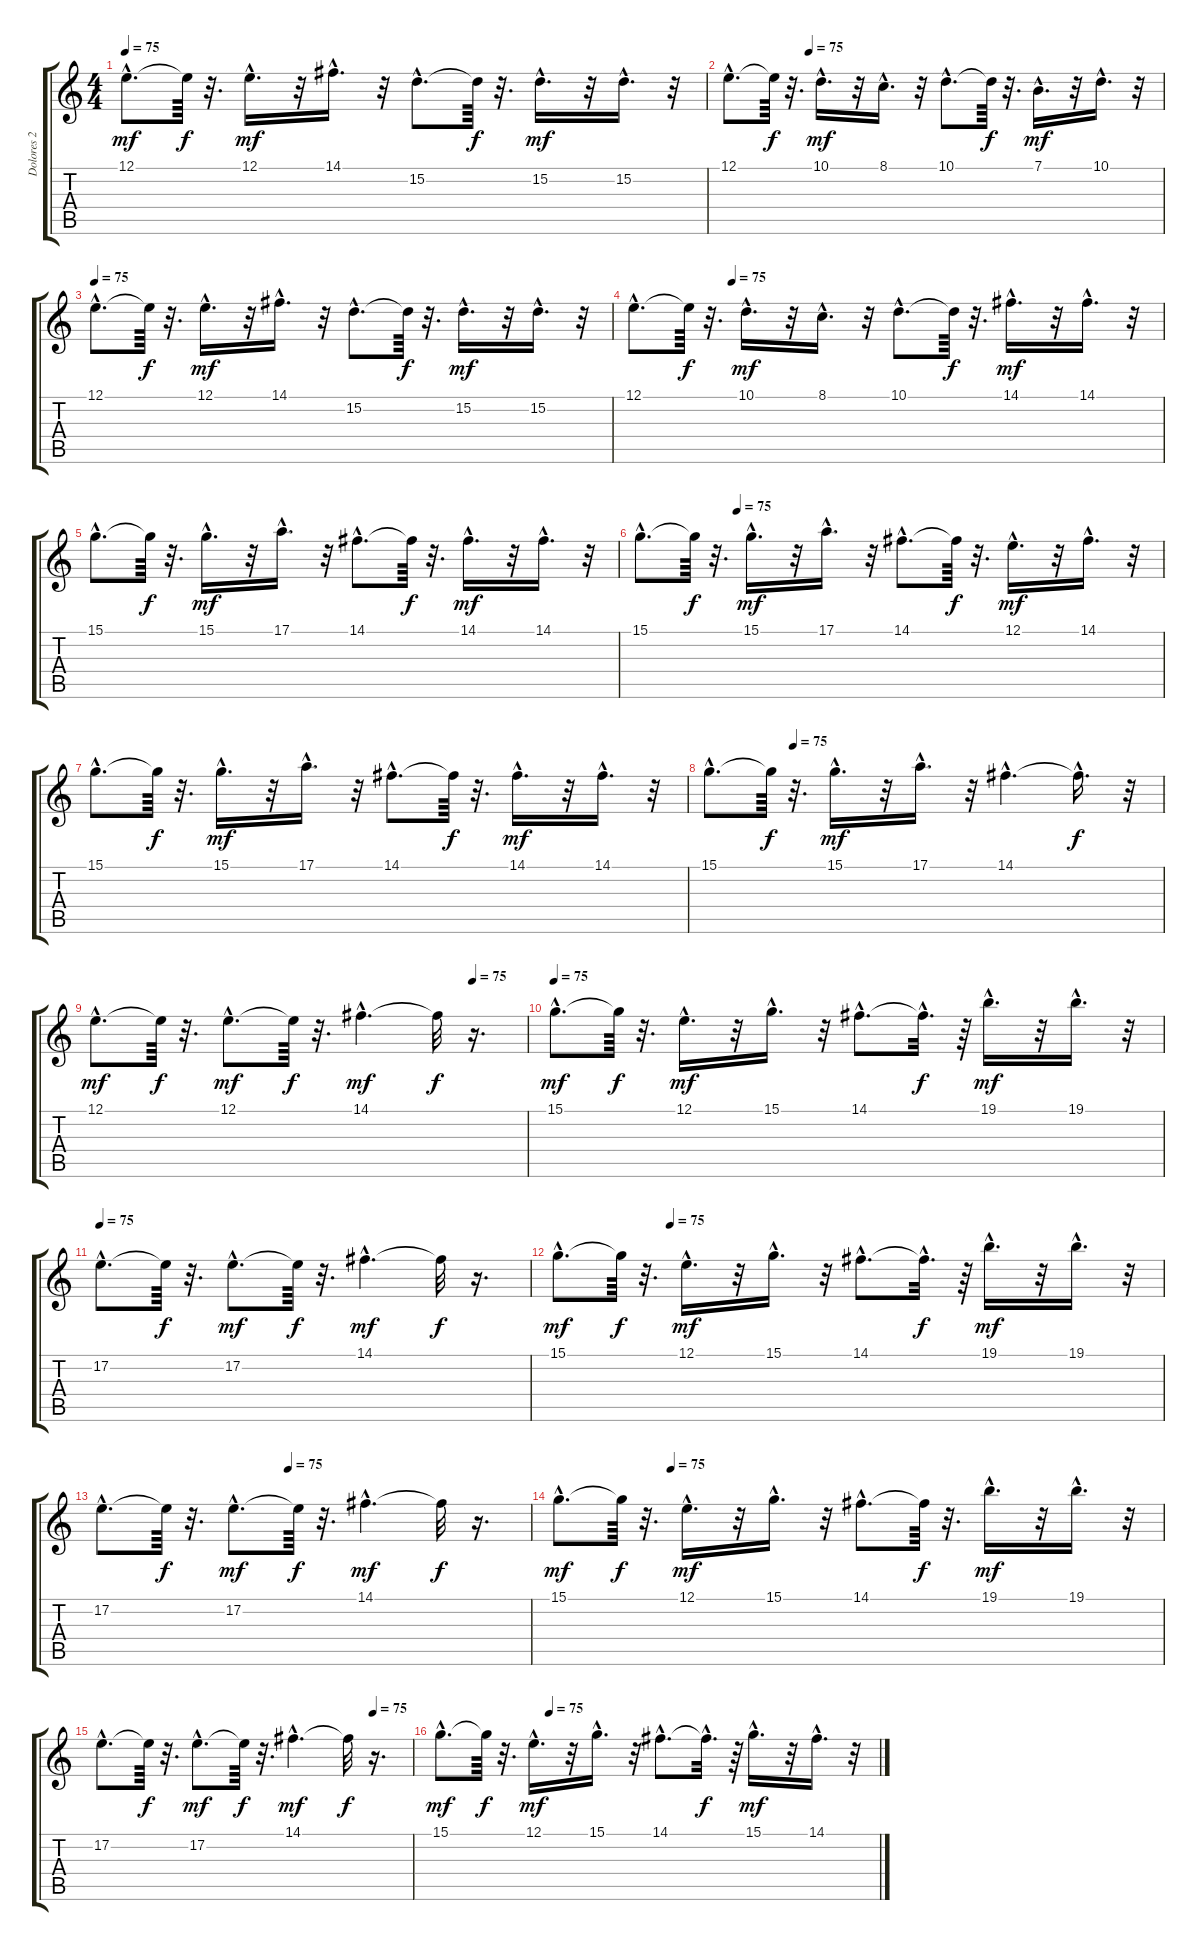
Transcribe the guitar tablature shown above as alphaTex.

\track ("Dolores 2" "Dolores 2") {instrument pad3polysynth}
\staff {score tabs}
\tuning (E4 B3 G3 D3 A2 E2) {hide}
\ts (4 4)
\tempo 75
\clef g2
\ks c
12.1{hac}.8{d dy mf} 12.1{t}.64{dy f} r.32{d} 12.1{hac}.16{d dy mf} r.32 14.1{hac}.16{d} r.32 15.2{hac}.8{d} 15.2{t}.64{dy f} r.32{d} 15.2{hac}.16{d dy mf} r.32 15.2{hac}.16{d} r.32 |
\tempo (75 0.1875)
12.1{hac}.8{d} 12.1{t}.64{dy f} r.32{d} 10.1{hac}.16{d dy mf} r.32 8.1{hac}.16{d} r.32 10.1{hac}.8{d} 10.1{t}.64{dy f} r.32{d} 7.1{hac}.16{d dy mf} r.32 10.1{hac}.16{d} r.32 |
\tempo 75
12.1{hac}.8{d} 12.1{t}.64{dy f} r.32{d} 12.1{hac}.16{d dy mf} r.32 14.1{hac}.16{d} r.32 15.2{hac}.8{d} 15.2{t}.64{dy f} r.32{d} 15.2{hac}.16{d dy mf} r.32 15.2{hac}.16{d} r.32 |
\tempo (75 0.1875)
12.1{hac}.8{d} 12.1{t}.64{dy f} r.32{d} 10.1{hac}.16{d dy mf} r.32 8.1{hac}.16{d} r.32 10.1{hac}.8{d} 10.1{t}.64{dy f} r.32{d} 14.1{hac}.16{d dy mf} r.32 14.1{hac}.16{d} r.32 |
15.1{hac}.8{d} 15.1{t}.64{dy f} r.32{d} 15.1{hac}.16{d dy mf} r.32 17.1{hac}.16{d} r.32 14.1{hac}.8{d} 14.1{t}.64{dy f} r.32{d} 14.1{hac}.16{d dy mf} r.32 14.1{hac}.16{d} r.32 |
\tempo (75 0.1875)
15.1{hac}.8{d} 15.1{t}.64{dy f} r.32{d} 15.1{hac}.16{d dy mf} r.32 17.1{hac}.16{d} r.32 14.1{hac}.8{d} 14.1{t}.64{dy f} r.32{d} 12.1{hac}.16{d dy mf} r.32 14.1{hac}.16{d} r.32 |
15.1{hac}.8{d} 15.1{t}.64{dy f} r.32{d} 15.1{hac}.16{d dy mf} r.32 17.1{hac}.16{d} r.32 14.1{hac}.8{d} 14.1{t}.64{dy f} r.32{d} 14.1{hac}.16{d dy mf} r.32 14.1{hac}.16{d} r.32 |
\tempo (75 0.1875)
15.1{hac}.8{d} 15.1{t}.64{dy f} r.32{d} 15.1{hac}.16{d dy mf} r.32 17.1{hac}.16{d} r.32 14.1{hac}.4{d} 14.1{hac t}.16{d dy f} r.32 |
\tempo (75 0.875)
12.1{hac}.8{d dy mf} 12.1{t}.64{dy f} r.32{d} 12.1{hac}.8{d dy mf} 12.1{t}.64{dy f} r.32{d} 14.1{hac}.4{d dy mf} 14.1{t}.32{dy f} r.16{d} |
\tempo 75
15.1{hac}.8{d dy mf} 15.1{t}.64{dy f} r.32{d} 12.1{hac}.16{d dy mf} r.32 15.1{hac}.16{d} r.32 14.1{hac}.8{d} 14.1{hac t}.32{d dy f} r.64 19.1{hac}.16{d dy mf} r.32 19.1{hac}.16{d} r.32 |
\tempo 75
17.2{hac}.8{d} 17.2{t}.64{dy f} r.32{d} 17.2{hac}.8{d dy mf} 17.2{t}.64{dy f} r.32{d} 14.1{hac}.4{d dy mf} 14.1{t}.32{dy f} r.16{d} |
\tempo (75 0.1875)
15.1{hac}.8{d dy mf} 15.1{t}.64{dy f} r.32{d} 12.1{hac}.16{d dy mf} r.32 15.1{hac}.16{d} r.32 14.1{hac}.8{d} 14.1{hac t}.32{d dy f} r.64 19.1{hac}.16{d dy mf} r.32 19.1{hac}.16{d} r.32 |
\tempo (75 0.4375)
17.2{hac}.8{d} 17.2{t}.64{dy f} r.32{d} 17.2{hac}.8{d dy mf} 17.2{t}.64{dy f} r.32{d} 14.1{hac}.4{d dy mf} 14.1{t}.32{dy f} r.16{d} |
\tempo (75 0.1875)
15.1{hac}.8{d dy mf} 15.1{t}.64{dy f} r.32{d} 12.1{hac}.16{d dy mf} r.32 15.1{hac}.16{d} r.32 14.1{hac}.8{d} 14.1{t}.64{dy f} r.32{d} 19.1{hac}.16{d dy mf} r.32 19.1{hac}.16{d} r.32 |
\tempo (75 0.875)
17.2{hac}.8{d} 17.2{t}.64{dy f} r.32{d} 17.2{hac}.8{d dy mf} 17.2{t}.64{dy f} r.32{d} 14.1{hac}.4{d dy mf} 14.1{t}.32{dy f} r.16{d} |
\tempo (75 0.25)
15.1{hac}.8{d dy mf} 15.1{t}.64{dy f} r.32{d} 12.1{hac}.16{d dy mf} r.32 15.1{hac}.16{d} r.32 14.1{hac}.8{d} 14.1{hac t}.32{d dy f} r.64 15.1{hac}.16{d dy mf} r.32 14.1{hac}.16{d} r.32
